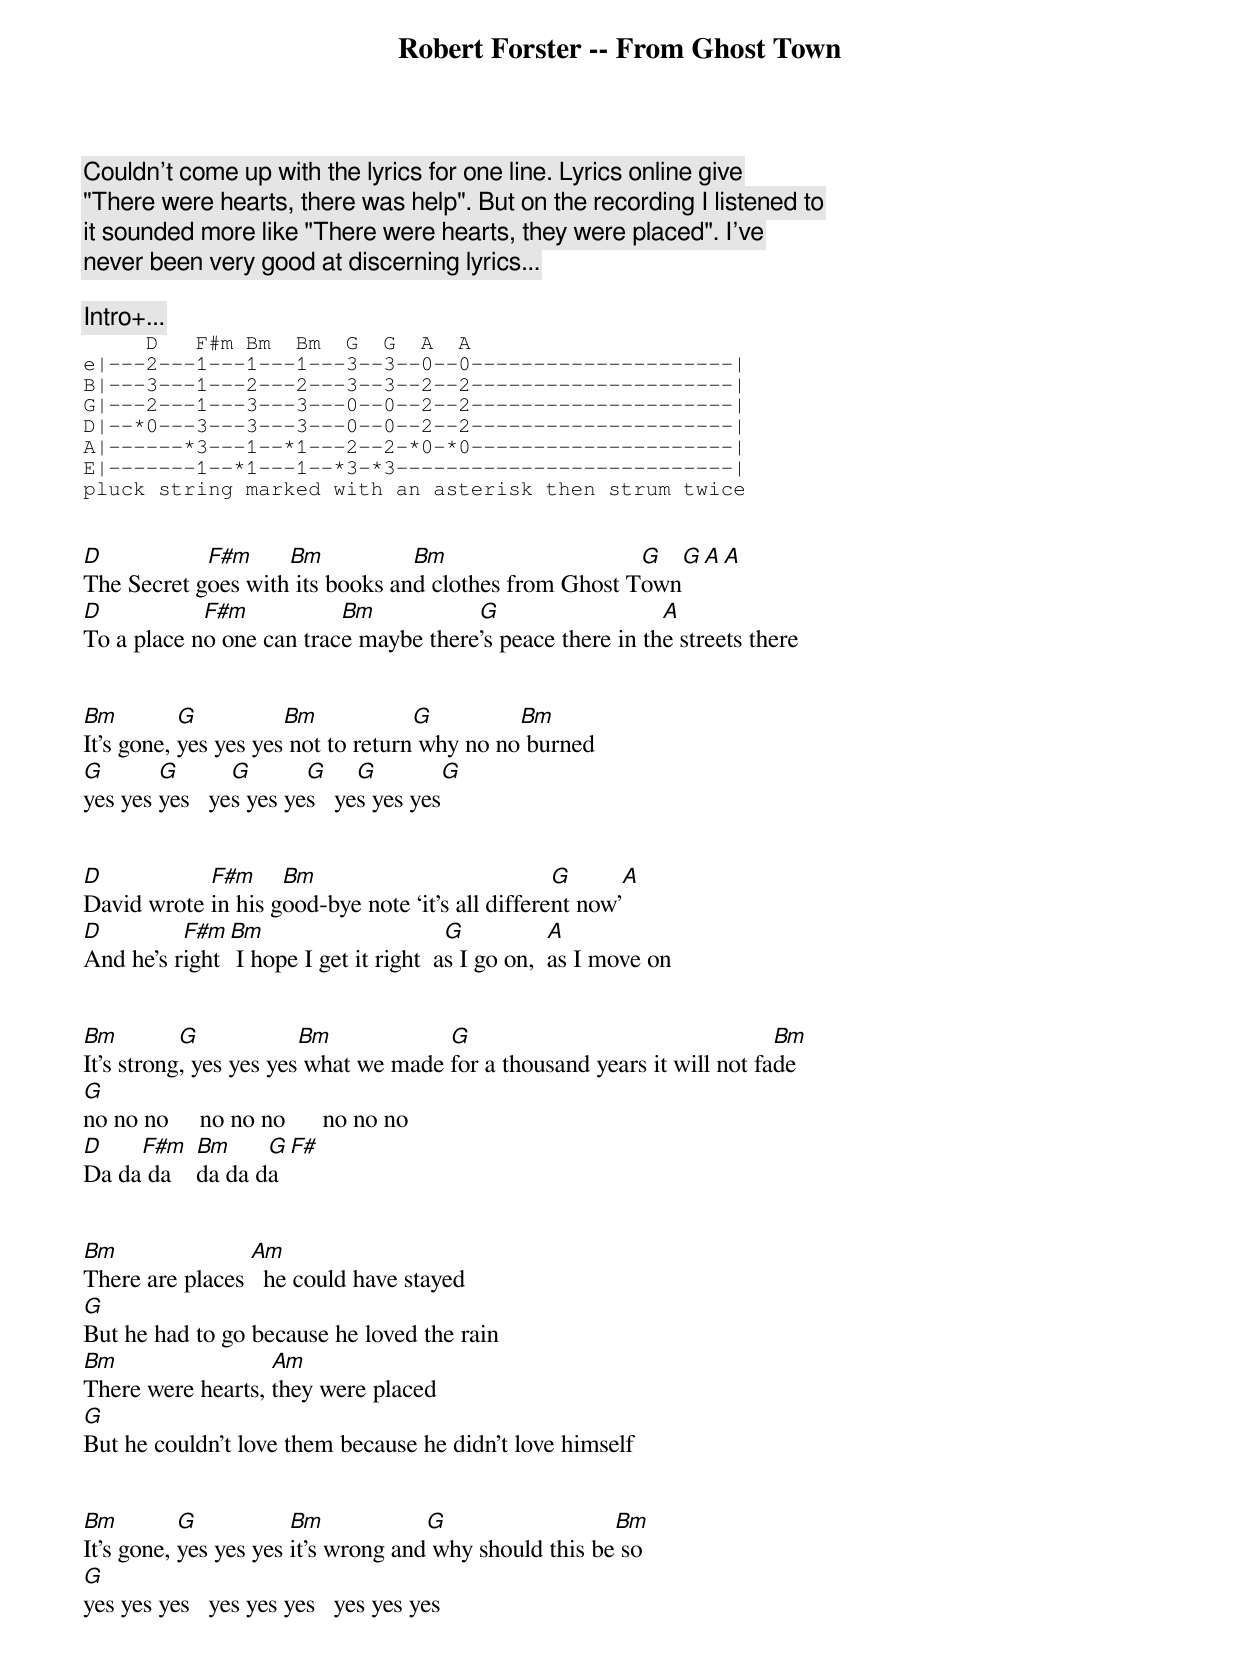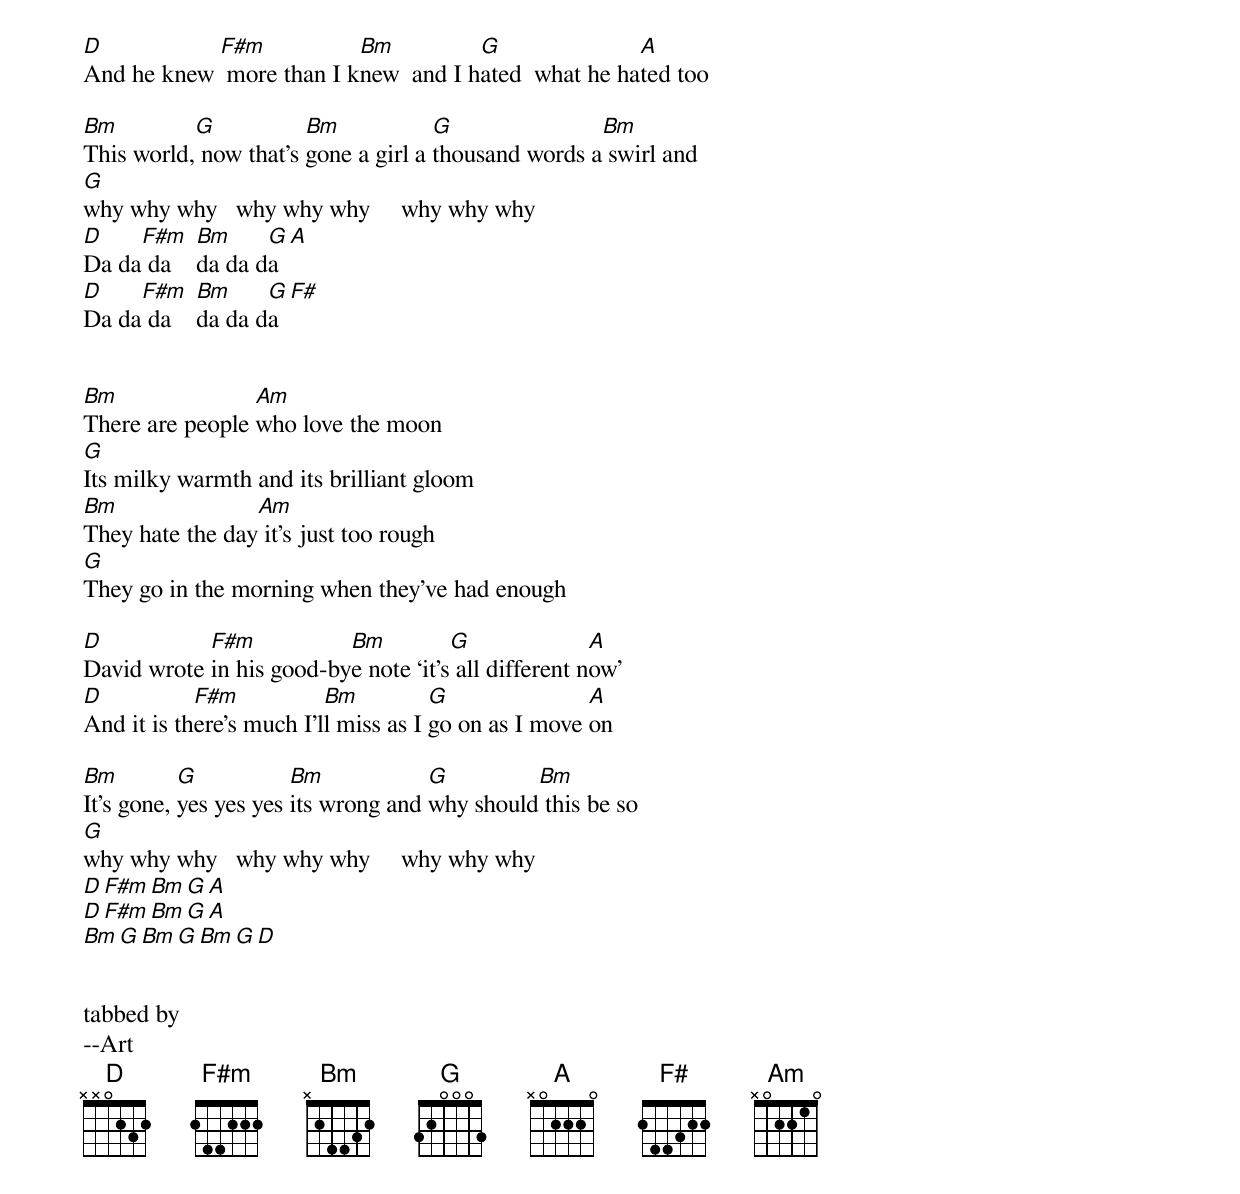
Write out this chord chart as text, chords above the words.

Robert Forster -- From Ghost Town


Couldn't come up with the lyrics for one line. Lyrics online give
"There were hearts, there was help". But on the recording I listened to
it sounded more like "There were hearts, they were placed". I've
never been very good at discerning lyrics...

Intro+...
     D   F#m Bm  Bm  G  G  A  A
e|---2---1---1---1---3--3--0--0---------------------|
B|---3---1---2---2---3--3--2--2---------------------|
G|---2---1---3---3---0--0--2--2---------------------|
D|--*0---3---3---3---0--0--2--2---------------------|
A|------*3---1--*1---2--2-*0-*0---------------------|
E|-------1--*1---1--*3-*3---------------------------|
pluck string marked with an asterisk then strum twice


D           F#m     Bm           Bm                    G  G   A  A
The Secret goes with its books and clothes from Ghost Town
D           F#m           Bm           G                   A
To a place no one can trace maybe there’s peace there in the streets there


Bm         G          Bm            G         Bm
It’s gone, yes yes yes not to return why no no burned
G       G       G       G     G        G
yes yes yes   yes yes yes   yes yes yes


D           F#m     Bm                            G      A
David wrote in his good-bye note ‘it’s all different now’
D         F#m  Bm                       G           A
And he’s right  I hope I get it right  as I go on,  as I move on


Bm         G            Bm            G                                  Bm
It’s strong, yes yes yes what we made for a thousand years it will not fade
G
no no no     no no no      no no no
D    F#m    Bm     G     F#
Da da da    da da da


Bm               Am
There are places   he could have stayed
G
But he had to go because he loved the rain
Bm                 Am
There were hearts, they were placed
G
But he couldn’t love them because he didn’t love himself


Bm         G           Bm            G                  Bm
It’s gone, yes yes yes it’s wrong and why should this be so
G
yes yes yes   yes yes yes   yes yes yes


D           F#m           Bm          G               A
And he knew  more than I knew  and I hated  what he hated too

Bm         G           Bm            G               Bm
This world, now that’s gone a girl a thousand words a swirl and
G
why why why   why why why     why why why
D    F#m    Bm     G     A
Da da da    da da da
D    F#m    Bm     G     F#
Da da da    da da da


Bm               Am
There are people who love the moon
G
Its milky warmth and its brilliant gloom
Bm               Am
They hate the day it’s just too rough
G
They go in the morning when they’ve had enough

D           F#m           Bm          G               A
David wrote in his good-bye note ‘it’s all different now’
D           F#m           Bm          G               A
And it is there’s much I’ll miss as I go on as I move on

Bm         G           Bm            G         Bm
It’s gone, yes yes yes its wrong and why should this be so
G
why why why   why why why     why why why
D F#m Bm G A
D F#m Bm G A
Bm G Bm G Bm G    D


tabbed by
--Art
